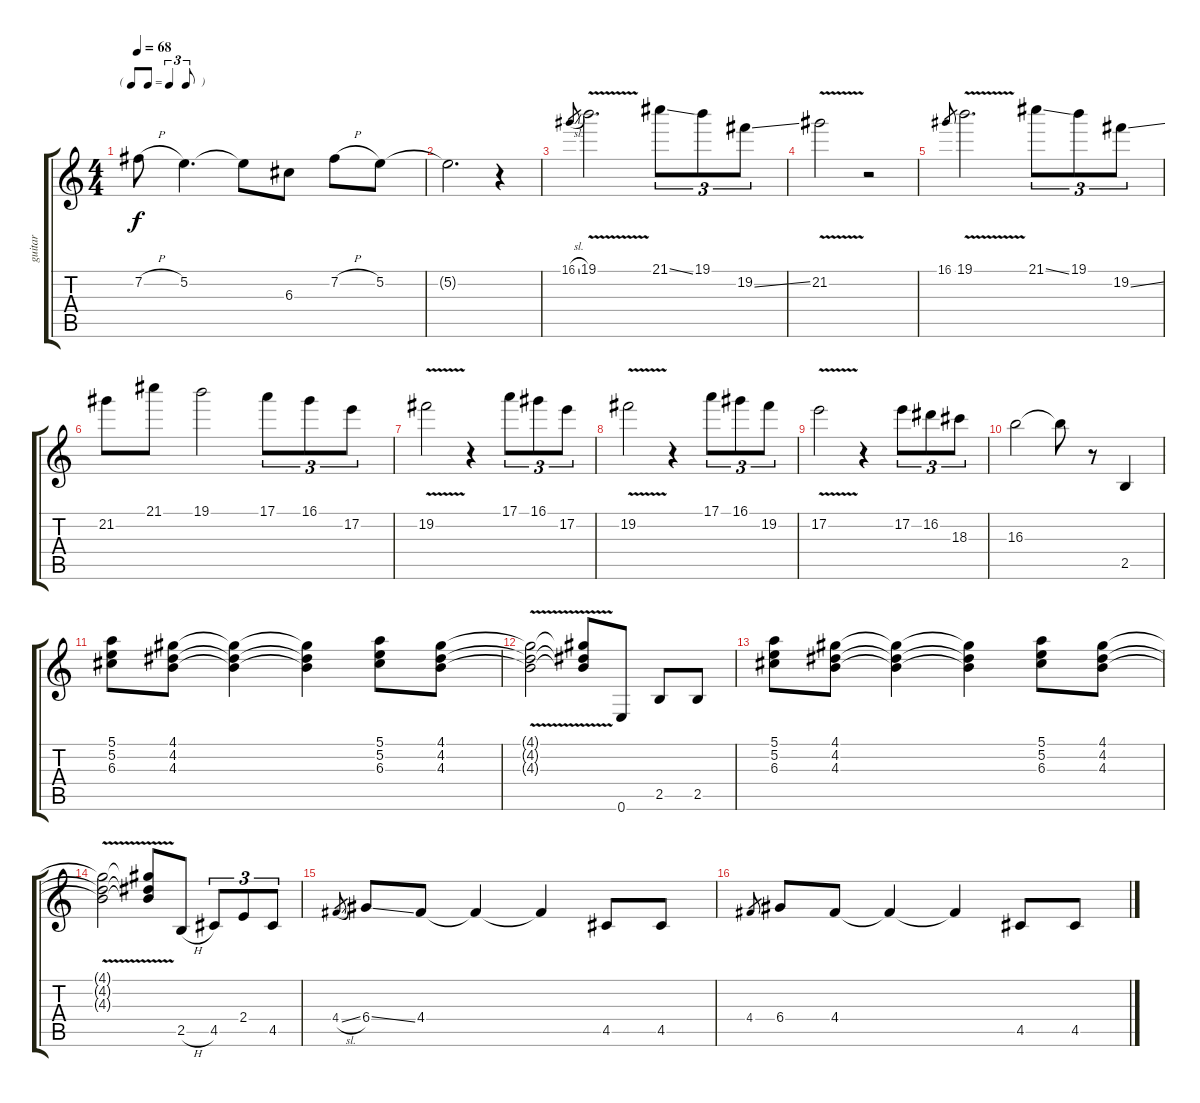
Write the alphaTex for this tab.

\track ("guitar" "guitar") {instrument electricguitarjazz}
\staff {score tabs}
\tuning (E4 B3 G3 D3 A2 E2) {hide}
\ts (4 4)
\tf triplet8th
\tempo 68
\clef g2
\ks c
7.2{h}.8{dy f} 5.2.4{d} 5.2{t}.8 6.3.8 7.2{h}.8 5.2.8 |
5.2{t}.2{d} r.4 |
16.1{sl}.8{gr} 19.1{v}.2{d} 21.1{ss}.8{tu (3 2)} 19.1.8{tu (3 2)} 19.2{ss}.8{tu (3 2)} |
21.2{v}.2 r.2 |
16.1.8{gr} 19.1{v}.2{d} 21.1{ss}.8{tu (3 2)} 19.1.8{tu (3 2)} 19.2{ss}.8{tu (3 2)} |
21.2.8 21.1.8 19.1.2 17.1.8{tu (3 2)} 16.1.8{tu (3 2)} 17.2.8{tu (3 2)} |
19.2{v}.2 r.4 17.1.8{tu (3 2)} 16.1.8{tu (3 2)} 17.2.8{tu (3 2)} |
19.2{v}.2 r.4 17.1.8{tu (3 2)} 16.1.8{tu (3 2)} 19.2.8{tu (3 2)} |
17.2{v}.2 r.4 17.2.8{tu (3 2)} 16.2.8{tu (3 2)} 18.3.8{tu (3 2)} |
16.3.2 16.3{t}.8 r.8 2.5.4 |
(5.1 5.2 6.3).8 (4.1 4.2 4.3).8 (4.1{t} 4.2{t} 4.3{t}).4 (4.1{t} 4.2{t} 4.3{t}).4 (5.1 5.2 6.3).8 (4.1 4.2 4.3).8 |
(4.1{v t} 4.2{v t} 4.3{v t}).2 (4.1{t} 4.2{t} 4.3{t}).8 0.6.8 2.5.8 2.5.8 |
(5.1 5.2 6.3).8 (4.1 4.2 4.3).8 (4.1{t} 4.2{t} 4.3{t}).4 (4.1{t} 4.2{t} 4.3{t}).4 (5.1 5.2 6.3).8 (4.1 4.2 4.3).8 |
(4.1{v t} 4.2{v t} 4.3{v t}).2 (4.1{t} 4.2{t} 4.3{t}).8 2.5{h}.8 4.5.8{tu (3 2)} 2.4.8{tu (3 2)} 4.5.8{tu (3 2)} |
4.4{sl}.8{gr} 6.4{ss}.8 4.4.8 4.4{t}.4 4.4{t}.4 4.5.8 4.5.8 |
4.4.8{gr} 6.4.8 4.4.8 4.4{t}.4 4.4{t}.4 4.5.8 4.5.8
